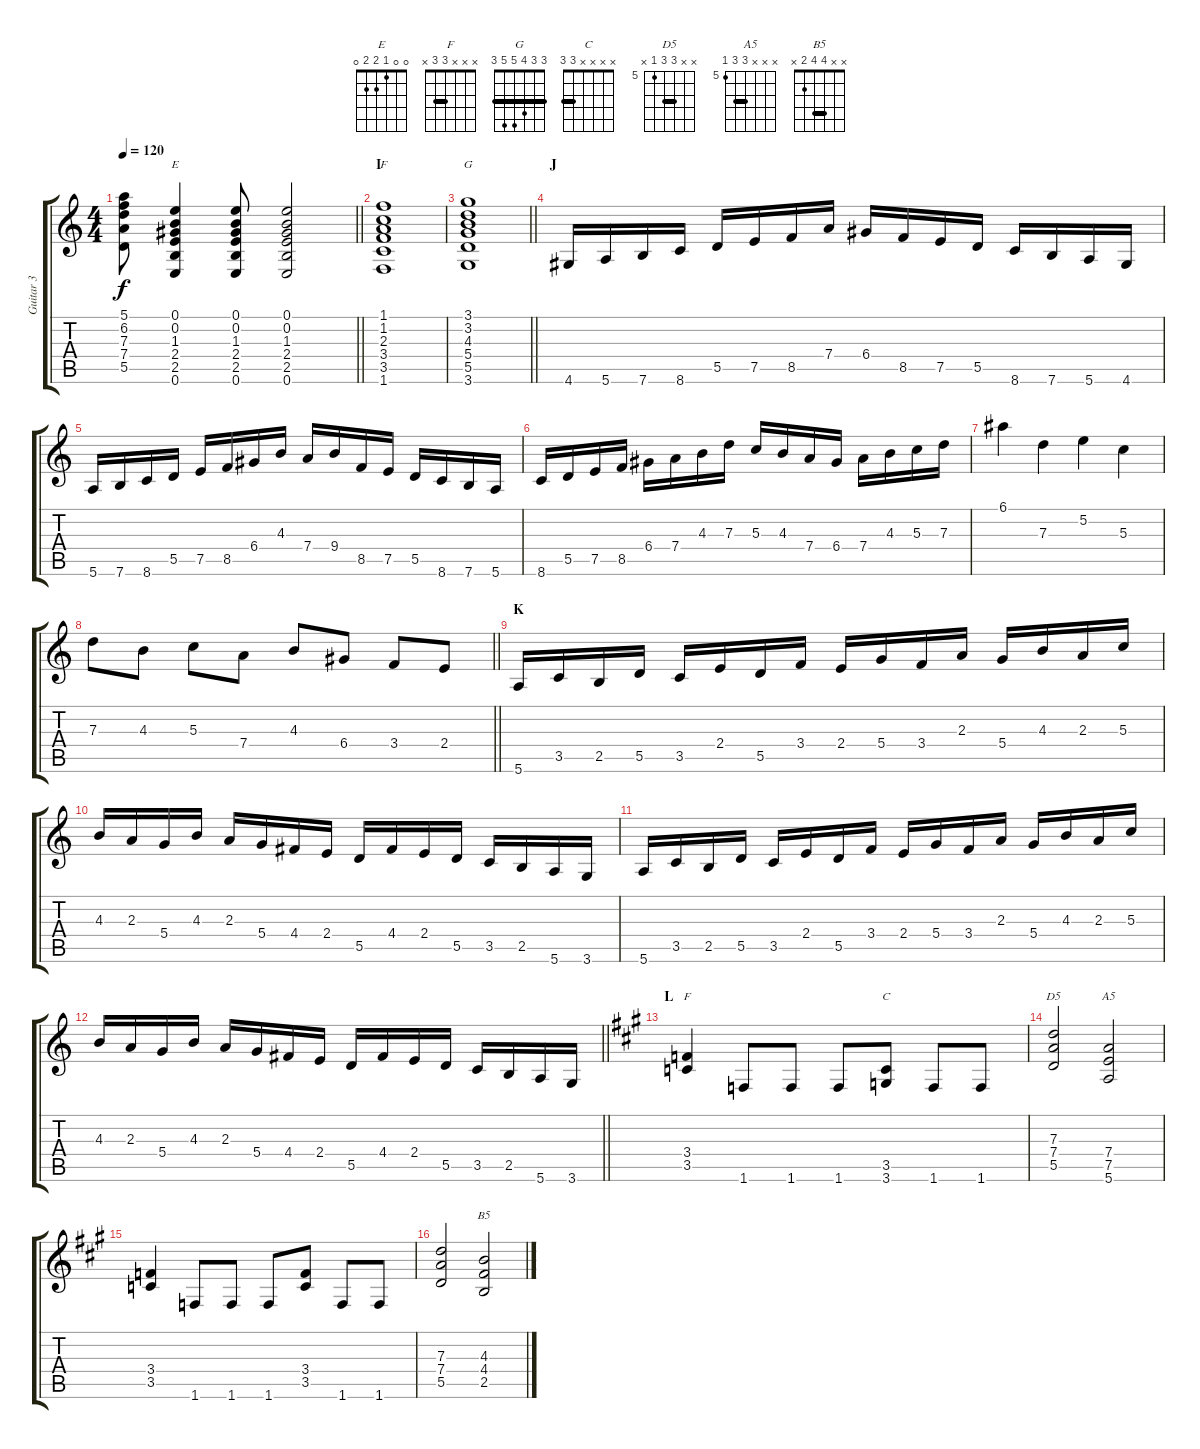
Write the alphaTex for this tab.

\track ("Guitar 3" "Guitar 3") {instrument distortionguitar}
\staff {score tabs}
\tuning (E4 B3 G3 D3 A2 E2) {hide}
\chord ("E" 0 0 1 2 2 0)
\chord ("F" 1 1 2 3 3 1) {barre 1}
\chord ("G" 3 3 4 5 5 3) {barre 3}
\chord ("F" x x x 3 3 x) {barre 3}
\chord ("C" x x x x 3 3) {barre 3}
\chord ("D5" x x 7 7 5 x) {firstfret 5 barre 7}
\chord ("A5" x x x 7 7 5) {firstfret 5 barre 7}
\chord ("B5" x x 4 4 2 x) {barre 4}
\ts (4 4)
\tempo 120
\clef g2
\barLineRight lightlight
\ks aminor
(5.1{t} 6.2{t} 7.3{t} 7.4{t} 5.5{t}).8{dy f} (0.1 0.2 1.3 2.4 2.5 0.6).4{ch "E"} (0.1 0.2 1.3 2.4 2.5 0.6).8 (0.1 0.2 1.3 2.4 2.5 0.6).2 |
\section ("" "I")
(1.1 1.2 2.3 3.4 3.5 1.6).1{ch "F"} |
\barLineRight lightlight
(3.1 3.2 4.3 5.4 5.5 3.6).1{ch "G"} |
\section ("" "J")
4.6.16 5.6.16 7.6.16 8.6.16 5.5.16 7.5.16 8.5.16 7.4.16 6.4.16 8.5.16 7.5.16 5.5.16 8.6.16 7.6.16 5.6.16 4.6.16 |
5.6.16 7.6.16 8.6.16 5.5.16 7.5.16 8.5.16 6.4.16 4.3.16 7.4.16 9.4.16 8.5.16 7.5.16 5.5.16 8.6.16 7.6.16 5.6.16 |
8.6.16 5.5.16 7.5.16 8.5.16 6.4.16 7.4.16 4.3.16 7.3.16 5.3.16 4.3.16 7.4.16 6.4.16 7.4.16 4.3.16 5.3.16 7.3.16 |
6.1.4 7.3.4 5.2.4 5.3.4 |
\barLineRight lightlight
7.3.8 4.3.8 5.3.8 7.4.8 4.3.8 6.4.8 3.4.8 2.4.8 |
\section ("" "K")
5.6.16 3.5.16 2.5.16 5.5.16 3.5.16 2.4.16 5.5.16 3.4.16 2.4.16 5.4.16 3.4.16 2.3.16 5.4.16 4.3.16 2.3.16 5.3.16 |
4.3.16 2.3.16 5.4.16 4.3.16 2.3.16 5.4.16 4.4.16 2.4.16 5.5.16 4.4.16 2.4.16 5.5.16 3.5.16 2.5.16 5.6.16 3.6.16 |
5.6.16 3.5.16 2.5.16 5.5.16 3.5.16 2.4.16 5.5.16 3.4.16 2.4.16 5.4.16 3.4.16 2.3.16 5.4.16 4.3.16 2.3.16 5.3.16 |
\barLineRight lightlight
4.3.16 2.3.16 5.4.16 4.3.16 2.3.16 5.4.16 4.4.16 2.4.16 5.5.16 4.4.16 2.4.16 5.5.16 3.5.16 2.5.16 5.6.16 3.6.16 |
\section ("" "L")
\ks f#minor
(3.4 3.5).4{ch "F"} 1.6.8 1.6.8 1.6.8 (3.5 3.6).8{ch "C"} 1.6.8 1.6.8 |
(7.3 7.4 5.5).2{ch "D5"} (7.4 7.5 5.6).2{ch "A5"} |
(3.4 3.5).4 1.6.8 1.6.8 1.6.8 (3.4 3.5).8 1.6.8 1.6.8 |
(7.3 7.4 5.5).2 (4.3 4.4 2.5).2{ch "B5"}
